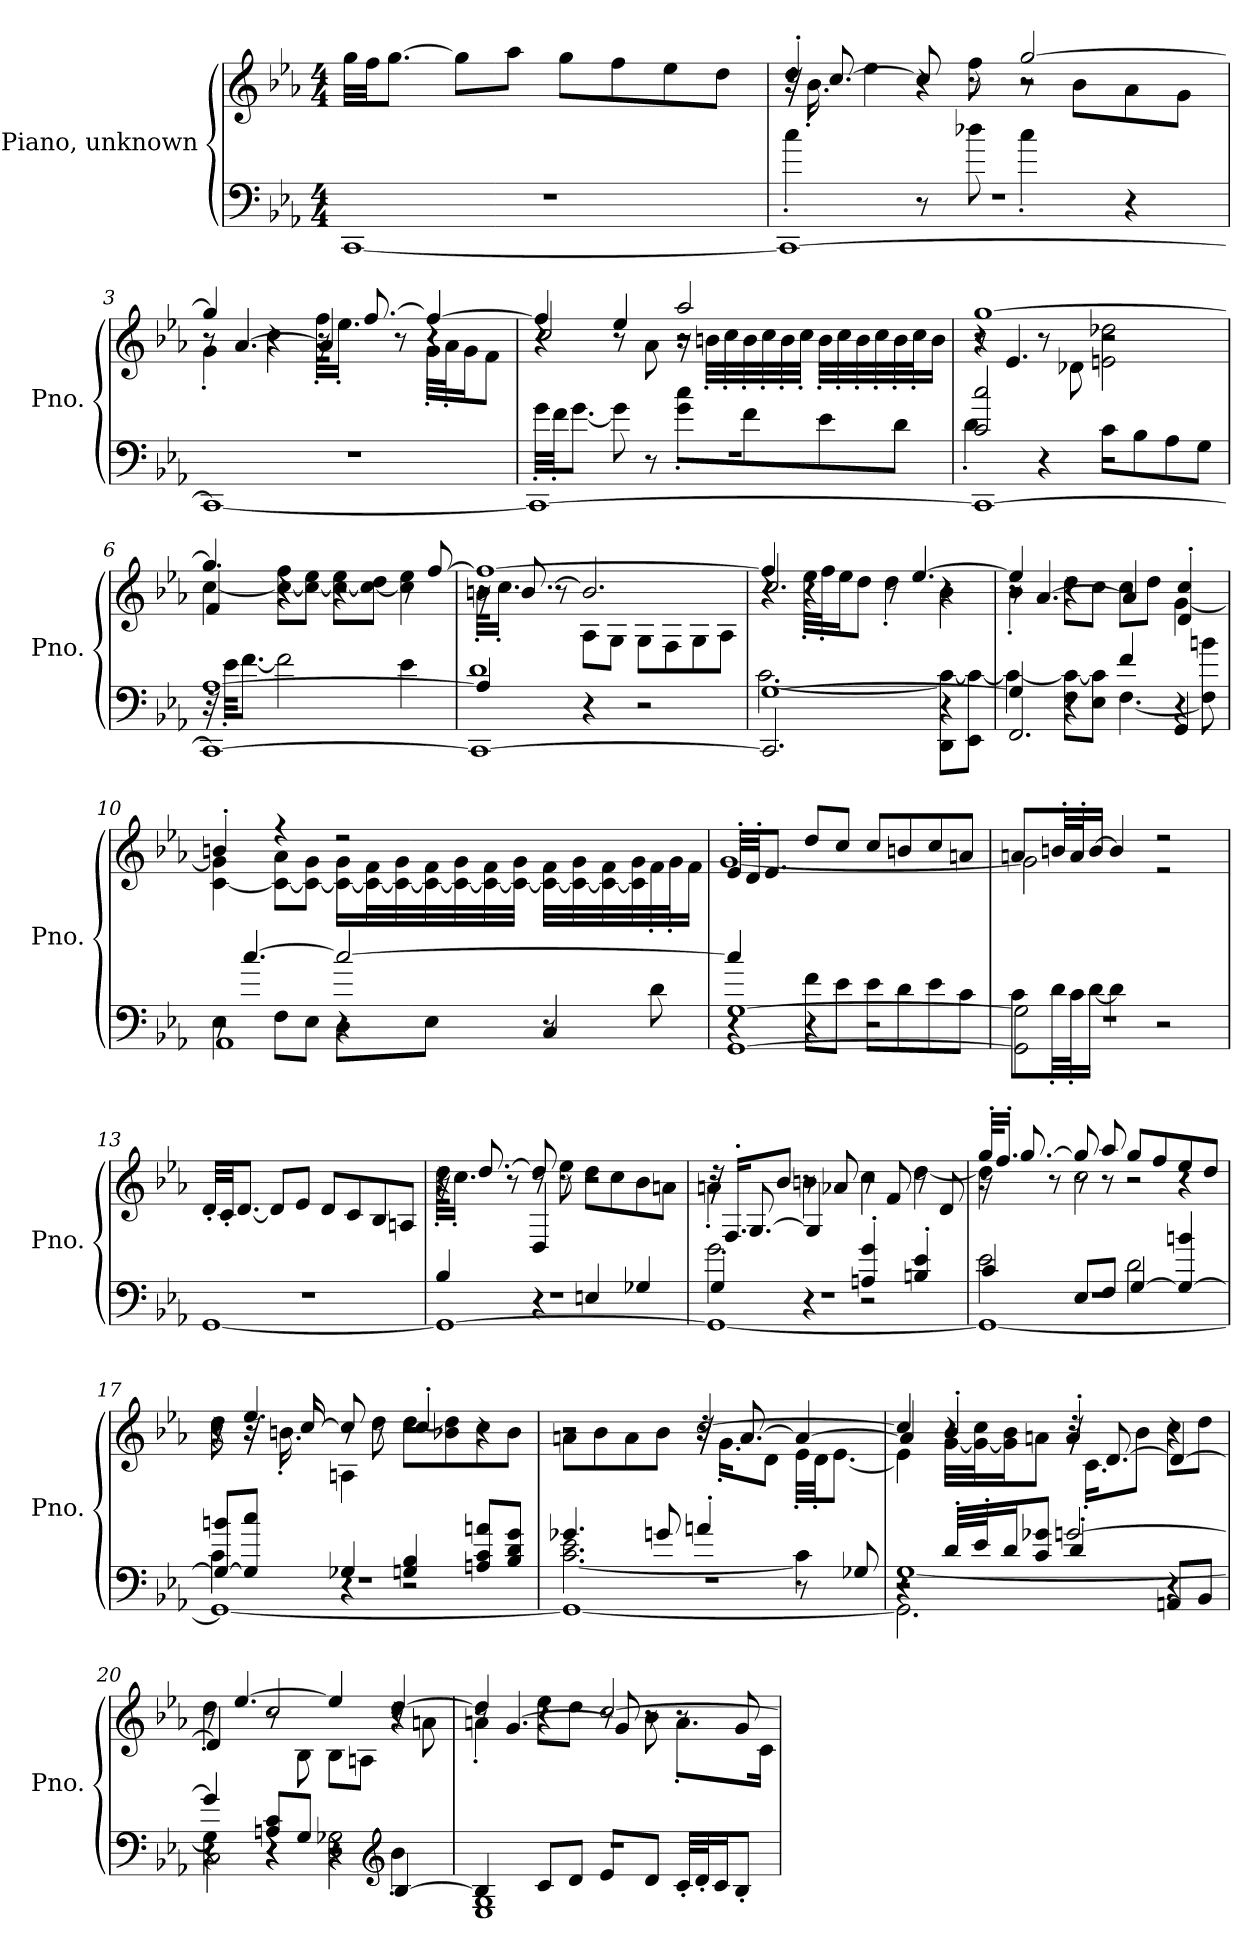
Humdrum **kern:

**kern	**kern
*part1	*part1
*staff2	*staff1
*I"Piano, unknown	*
*I'Pno.	*
*clefF4	*clefG2
*k[b-e-a-]	*k[b-e-a-]
*M4/4	*M4/4
*MM120	*MM120
=1	=1
*^	*
1r	[1CC	32gg\LLL
.	.	32ff\JJ
.	.	[8.gg\J
.	.	8gg\L]
.	.	8aa-\J
.	.	8gg\L
.	.	8ff\
.	.	8ee-\
.	.	8dd\J
=2	=2	=2
*	*^	*^
*	*	*	*	*^
1r	4cc'\	1CC_	4dd'/	32r	16r
.	.	.	.	16.b-'\	.
.	.	.	.	.	[8.cc/
.	.	.	.	4ee-\	.
.	8r	.	4r	.	8cc/]
.	8dd-X\	.	.	8ff\	8r
.	4cc'\	.	[2gg/	8r	2r
.	.	.	.	8b-\L	.
.	4r	.	.	8a-\	.
.	.	.	.	8g\J	.
*	*v	*v	*	*	*
=3	=3	=3	=3	=3
1r	1CC_	4gg/]	4g'\	8r
.	.	.	.	[4.a-/
.	.	4r	4cc\	.
.	.	16r	32ff'\KLL	4a-/]
.	.	.	16.ee-'\JJ	.
.	.	[8.ff/	.	.
.	.	.	8r	.
.	.	4ff/_	32g'\LLL	4r
.	.	.	32a-'\J	.
.	.	.	16g\J	.
.	.	.	8f\J	.
!!LO:LB:g=z	!!	!!
=4	=4	=4	=4	=4
*	*^	*	*	*
1r	32g'\LLL	1CC_	4ff/]	4r	2cc/
.	32f'\JJ	.	.	.	.
.	[8.g\J	.	.	.	.
.	8g\]	.	4ee-/	8r	.
.	8r	.	.	8a-\	.
.	8g\' 8cc\'L	.	2aa-/	16r	2r
.	.	.	.	32bn'\LLL	.
.	.	.	.	32cc'\	.
.	8f\	.	.	32b'\	.
.	.	.	.	32cc'\	.
.	.	.	.	32b'\	.
.	.	.	.	32cc'\JJJ	.
.	8e-\	.	.	32b'\LLL	.
.	.	.	.	32cc'\	.
.	.	.	.	32b'\	.
.	.	.	.	32cc'\	.
.	8d\J	.	.	32b'\	.
.	.	.	.	32cc'\J	.
.	.	.	.	16b\JJ	.
=5	=5	=5	=5	=5	=5
2c/ 2cc/	4d'\	1CC_	[1gg	4r	8r
.	.	.	.	.	4.e-/
.	4r	.	.	8r	.
.	.	.	.	8d-X\	.
2r	8c\L	.	.	2en\ 2dd-X\	2r
.	8B-\	.	.	.	.
.	8A-\	.	.	.	.
.	8G\J	.	.	.	.
!!LO:LB:g=z	!!	!!
=6	=6	=6	=6	=6	=6
[1A-	32r	1CC_	4gg/]	[4cc\	4f'/
.	32e-'\KKL	.	.	.	.
.	[8.f\J	.	.	.	.
.	2f\]	.	4r	8cc\_ 8ff\L	4r
.	.	.	.	8cc\_ 8ee-\J	.
.	.	.	4r	8cc\_ 8ee-\L	2r
.	.	.	.	8cc\_ 8dd\J	.
.	4e-\	.	8r	4cc\] 4ee-\	.
.	.	.	[8ff/	.	.
=7	=7	=7	=7	=7	=7
4A-/]	1d	1CC_	1ff_	32bn'\KLL	16r
.	.	.	.	16.cc'\JJ	.
.	.	.	.	.	[8.b/
.	.	.	.	8r	.
4r	.	.	.	8A-\L	2.b/]
.	.	.	.	8G\J	.
2r	.	.	.	8G\L	.
.	.	.	.	8F\	.
.	.	.	.	8G\	.
.	.	.	.	8A-\J	.
=8	=8	=8	=8	=8	=8
[1G	[2.c\	2.CC/]	4ff/]	4r	2.cc/
.	.	.	4r	32ee-'\LLL	.
.	.	.	.	32ff'\J	.
.	.	.	.	16ee-\J	.
.	.	.	.	8dd\J	.
.	.	.	8r	4dd'\	.
.	.	.	[4.ee-/	.	.
.	8DD\ 8c\_L	4r	.	4b-\	4r
.	8EE-\ 8c\_J	.	.	.	.
!!LO:LB:g=z	!!	!!
=9	=9	=9	=9	=9	=9
4G/]	4c\_	2.FF/	4ee-/]	4b-'\	8r
.	.	.	.	.	[4.a-/
4r	8F\ 8c\_L	.	4r	8dd\L	.
.	8E-\ 8c\]J	.	.	8cc\J	.
4f/	[4.F\	.	2r	8cc\L	4a-/]
.	.	.	.	8dd\J	.
4r	.	4GG/	.	[4g\	4d/' 4cc/'
.	8F\] 8bn\	.	.	.	.
*	*	*	*	*v	*v
=10	=10	=10	=10	=10
*	*	*^	*	*
8r	4E-\	2r	1AA-	4bn'/	[4c\ 4g\]
[4.cc/	.	.	.	.	.
.	8F\L	.	.	4r	8c\_ 8a-\L
.	8E-\J	.	.	.	8c\_ 8g\J
2cc/_	8D\L	4r	.	2r	16c\_ 16g\LL
.	.	.	.	.	32c\_ 32f\L
.	.	.	.	.	32c\_ 32g\
.	8E-\J	.	.	.	32c\_ 32f\
.	.	.	.	.	32c\_ 32g\
.	.	.	.	.	32c\_ 32f\
.	.	.	.	.	32c\_ 32g\JJJ
.	8r	4C/	.	.	32c\_ 32f\LLL
.	.	.	.	.	32c\_ 32g\
.	.	.	.	.	32c\_ 32f\
.	.	.	.	.	32c\] 32g\
.	8d\	.	.	.	32f'\
.	.	.	.	.	32g'\J
.	.	.	.	.	16f\JJ
*	*	*v	*v	*	*
!!LO:LB:g=z	!!
=11	=11	=11	=11	=11
4cc/]	4r	[1GG [1G	32e-'/LLL	[1g
.	.	.	32d'/JJ	.
.	.	.	8.e-/J	.
4r	8f\L	.	8dd/L	.
.	8e-\J	.	8cc/J	.
2r	8e-\L	.	8cc/L	.
.	8d\	.	8bn/	.
.	8e-\	.	8cc/	.
.	8c\J	.	8an/J	.
=12	=12	=12	=12	=12
1r	8c\L	2GG\] 2G\]	8an/L	2g\]
.	32d'\LL	.	32bn'/LL	.
.	32c'\J	.	32a'/J	.
.	[16d\JJ	.	[16b/JJ	.
.	4d\]	.	4b/]	.
.	2r	2r	2r	2r
*	*v	*v	*	*
*	*	*v	*v
=13	=13	=13
1r	[1GG	32d'/LLL
.	.	32c'/JJ
.	.	[8.d/J
.	.	8d/L]
.	.	8e-/J
.	.	8d/L
.	.	8c/
.	.	8B-/
.	.	8An/J
!!LO:LB:g=z
=14	=14	=14
*	*^	*^
*	*	*	*	*^
1r	4B-/	1GG_	16r	32dd'\KLL	4r
.	.	.	.	16.cc'\JJ	.
.	.	.	[8.dd/	.	.
.	.	.	.	8r	.
.	4r	.	8dd/]	8r	4D/
.	.	.	8r	8ee-\	.
.	4En/	.	2r	8dd\L	2r
.	.	.	.	8cc\	.
.	4G-X/	.	.	8b-\	.
.	.	.	.	8an\J	.
=15	=15	=15	=15	=15	=15
*	*	*^	*	*	*
1r	2g\	4G'/	1GG_	32r	4an'\	16r
.	.	.	.	16.F'/KL	.	.
.	.	.	.	.	.	[8.G/
.	.	.	.	8b-/J	.	.
.	.	4r	.	8r	4bn\	4G/]
.	.	.	.	8a-X/	.	.
.	2r	4An/' 4g/'	.	8r	4cc\	2r
.	.	.	.	8f/	.	.
.	.	4Bn/' 4e-/'	.	8r	[4dd\	.
.	.	.	.	8d/	.	.
=16	=16	=16	=16	=16	=16	=16
1r	2e-\	4c/	1GG_	32gg'/KLL	4dd\]	16r
.	.	.	.	16.ff'/JJ	.	.
.	.	.	.	.	.	[8.gg/
.	.	.	.	8r	.	.
.	.	8E-/L	.	8r	2cc\	8gg/]
.	.	8F/J	.	8aa-/	.	8r
.	2d\	[4G/	.	8gg/L	.	2r
.	.	.	.	8ff/	.	.
.	.	4G/_ 4bn/	.	8ee-/	4r	.
.	.	.	.	8dd/J	.	.
!!LO:PB:g=z
=17	=17	=17	=17	=17	=17	=17
*	*	*	*	*	*	*^
1r	4c\	8G/_ 8bn/L	1GG_	8r	8dd\	8r	4r
.	.	8G/] 8cc/J	.	4.ee-/	32r	16r	.
.	.	.	.	.	16.bn'\	.	.
.	.	.	.	.	.	[16cc/	.
.	4r	4G-X/	.	.	8r	8cc/]	4An\
.	.	.	.	.	8dd\	8r	.
.	2r	4Gn/ 4B-/	.	2r	[8dd\L	4cc'/	2r
.	.	.	.	.	8b-X\ 8dd\]	.	.
.	.	8An/ 8c/ 8an/L	.	.	8cc\	4r	.
.	.	8B-/ 8d/ 8g/J	.	.	8b-\J	.	.
*	*	*	*	*	*	*v	*v
=18	=18	=18	=18	=18	=18	=18
1r	[2.c\ 2.e-\	4.g-X/	1GG_	2r	8an\L	2r
.	.	.	.	.	8b-\	.
.	.	.	.	.	8a\	.
.	.	8gn/	.	.	8b-\J	.
.	.	4an'/	.	[2cc/	32r	16r
.	.	.	.	.	16.g'\KL	.
.	.	.	.	.	.	[8.a/
.	.	.	.	.	8d\J	.
.	4c\]	8r	.	.	32e-'\LLL	4a/_
.	.	.	.	.	32d'\JJ	.
.	.	.	.	.	[8.e-\J	.
.	.	8G-X/	.	.	.	.
!!LO:LB:g=z	!!	!!
=19	=19	=19	=19	=19	=19	=19
2r	[1G	4r	2.GG\]	4cc/]	4e-\]	4a/]
.	.	32d'/LLL	.	4b-'/	[32g\LLL	4r
.	.	32e-'/J	.	.	32g\_ 32cc\J	.
.	.	16d/J	.	.	16g\] 16b-\J	.
.	.	8c/ 8g-X/J	.	.	8an\J	.
[2gn/	.	4d'/	.	4a'/	32r	16r
.	.	.	.	.	16.c'\KL	.
.	.	.	.	.	.	[8.d/
.	.	.	.	.	8b-\J	.
.	.	8AAn/L	4r	4r	8cc\L	4d/_
.	.	8BB-/J	.	.	8dd\J	.
=20	=20	=20	=20	=20	=20	=20
4g/]	4G\]	4r	2C\	8r	4dd'\	4d/]
.	.	.	.	[4.ee-/	.	.
4r	4r	8An/ 8c/L	.	.	8r	2cc/
.	.	8G/J	.	.	8B-\	.
2r	4r	4r	2D\ 2G-X\	4ee-/]	8B-\L	.
.	.	.	.	.	8An\J	.
*clefG2	*	*	*	*	*	*
.	4b-'\	[4B-/	.	[4dd/	8r	4r
.	.	.	.	.	8an\	.
*	*	*v	*v	*	*	*
=21	=21	=21	=21	=21	=21
1r	4B-/]	1E- 1G	4dd/]	4an'\	8r
.	.	.	.	.	[4.g/
.	8c/L	.	4r	8ee-\L	.
.	8d/J	.	.	8dd\J	.
.	8e-/L	.	[2cc/	8r	8g/]
.	8d/J	.	.	8b-\	8r
.	32c'/LLL	.	.	8.a'\L	8r
.	32d'/J	.	.	.	.
.	16c/J	.	.	.	.
.	8B-'/J	.	.	.	8g/
.	.	.	.	16c\Jk	.
*v	*v	*v	*	*	*
*	*v	*v	*v
=	=
*-	*-
